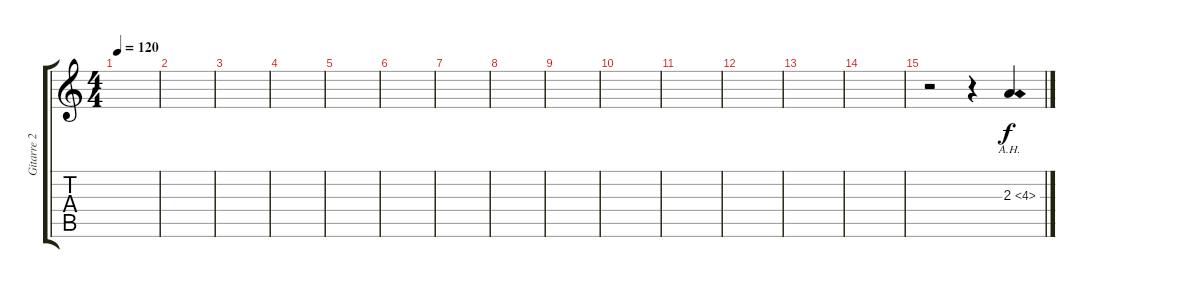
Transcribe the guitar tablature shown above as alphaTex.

\track ("Gitarre 2" "Gitarre 2") {instrument distortionguitar}
\staff {score tabs}
\tuning (E4 B3 G3 D3 A2 E2) {hide}
\ts (4 4)
\tempo 120
\clef g2
\ks c
|
|
|
|
|
|
|
|
|
|
|
|
|
|
r.2 r.4 2.3{ah 2}.4
